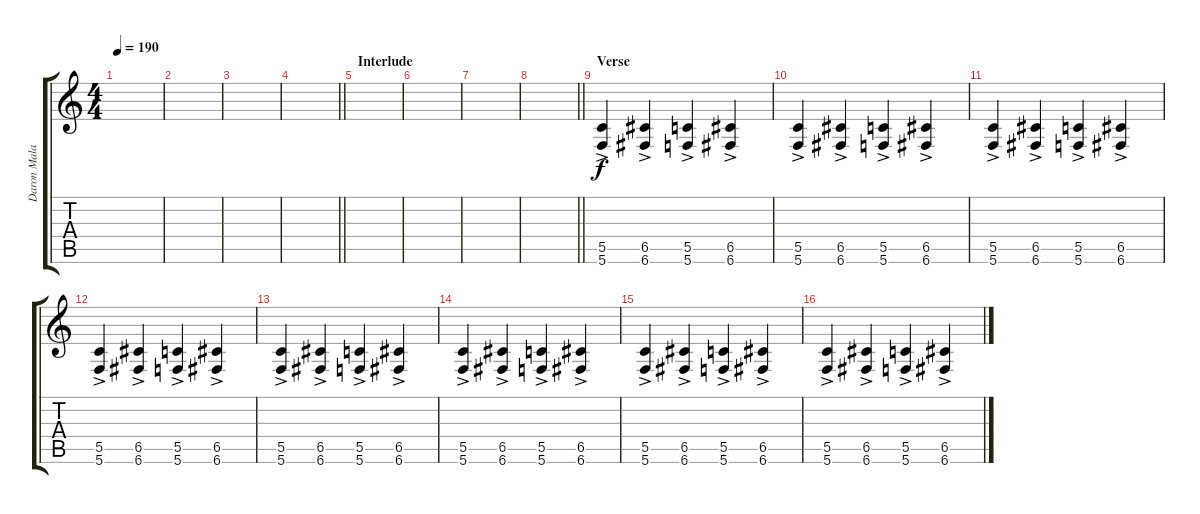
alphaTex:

\track ("Daron Malakian " "Daron Mala") {instrument distortionguitar}
\staff {score tabs}
\tuning (D4 A3 F3 C3 G2 C2) {hide}
\ts (4 4)
\tempo 190
\clef g2
\ks c
|
|
|
\barLineRight lightlight
|
\section ("" "Interlude")
|
|
|
\barLineRight lightlight
|
\section ("" "Verse")
(5.5{ac} 5.6{ac}).4 (6.5{ac} 6.6{ac}).4 (5.5{ac} 5.6{ac}).4 (6.5{ac} 6.6{ac}).4 |
(5.5{ac} 5.6{ac}).4 (6.5{ac} 6.6{ac}).4 (5.5{ac} 5.6{ac}).4 (6.5{ac} 6.6{ac}).4 |
(5.5{ac} 5.6{ac}).4 (6.5{ac} 6.6{ac}).4 (5.5{ac} 5.6{ac}).4 (6.5{ac} 6.6{ac}).4 |
(5.5{ac} 5.6{ac}).4 (6.5{ac} 6.6{ac}).4 (5.5{ac} 5.6{ac}).4 (6.5{ac} 6.6{ac}).4 |
(5.5{ac} 5.6{ac}).4 (6.5{ac} 6.6{ac}).4 (5.5{ac} 5.6{ac}).4 (6.5{ac} 6.6{ac}).4 |
(5.5{ac} 5.6{ac}).4 (6.5{ac} 6.6{ac}).4 (5.5{ac} 5.6{ac}).4 (6.5{ac} 6.6{ac}).4 |
(5.5{ac} 5.6{ac}).4 (6.5{ac} 6.6{ac}).4 (5.5{ac} 5.6{ac}).4 (6.5{ac} 6.6{ac}).4 |
(5.5{ac} 5.6{ac}).4 (6.5{ac} 6.6{ac}).4 (5.5{ac} 5.6{ac}).4 (6.5{ac} 6.6{ac}).4
